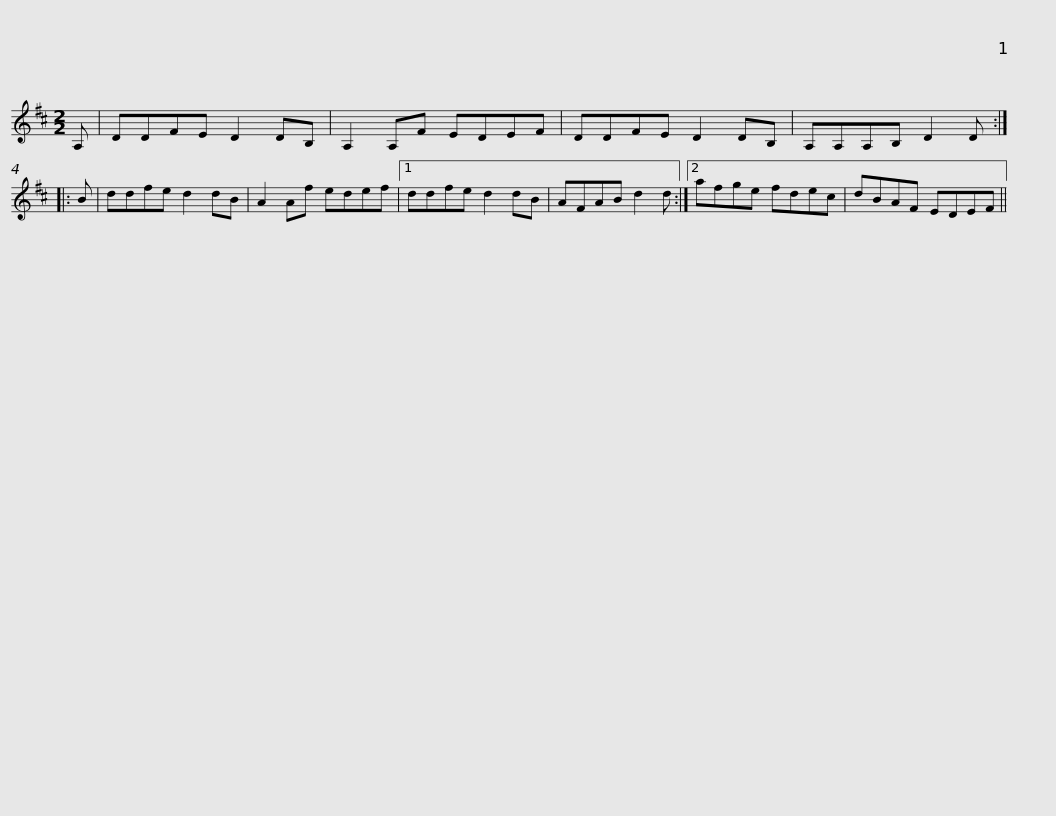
X:1
L:1/8
M:2/2
I:linebreak $
K:D
V:1 treble
V:1
 A, | DDFE D2 DB, | A,2 A,F EDEF | DDFE D2 DB, | A,A,A,B, D2 D :: %5
 B | ddfe d2 dB |$ A2 Af edef |1 ddfe d2 dB | AFAB d2 d :|2 %10
 afge fdec | dBAF EDEF || %12
